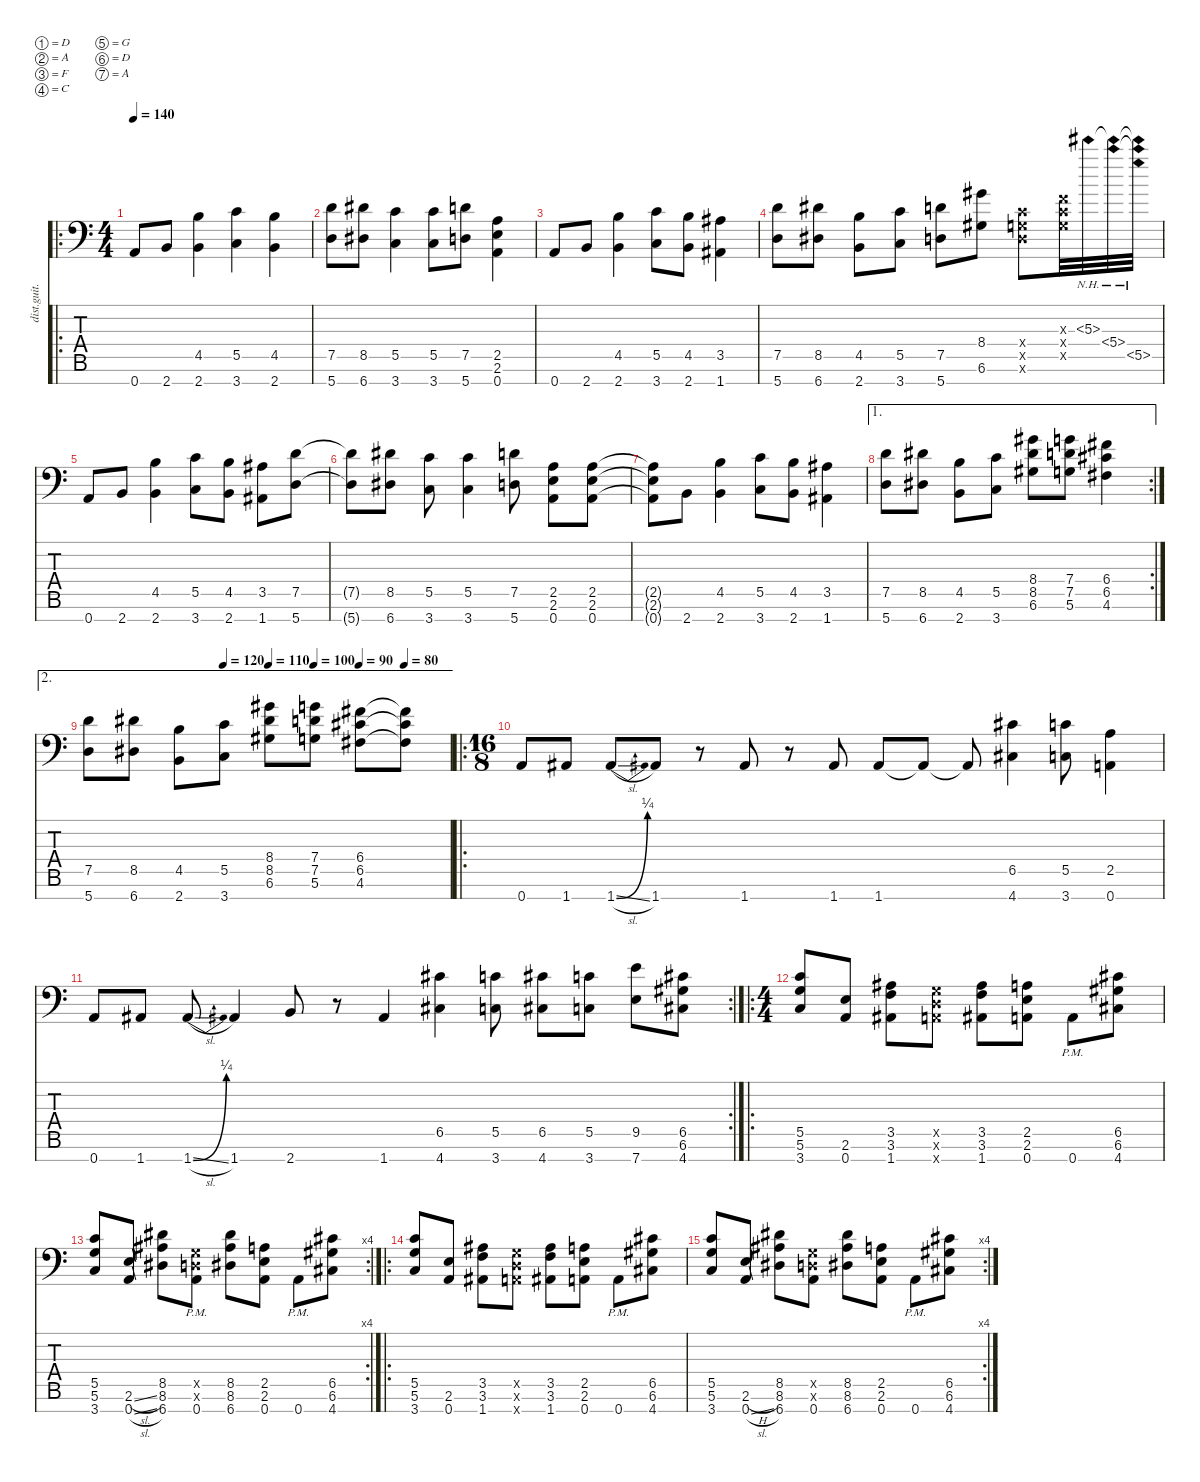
\defaultSystemsLayout 4
\hideDynamics
\bracketExtendMode nobrackets
\otherSystemsTrackNameOrientation horizontal
\track ("Danny 1" "dist.guit.") {instrument distortionguitar}
\staff {score tabs}
\tuning (D4 A3 F3 C3 G2 D2 A1)
\ro
\ts (4 4)
\tempo 140
\clef f4
\ks c
0.7.8{dy mf beam Up} 2.7.8{beam Up} (2.7 4.5).4{beam Down} (3.7 5.5).4{beam Down} (2.7 4.5).4{beam Down} |
(5.7 7.5).8{beam Down} (6.7{acc #} 8.5{acc #}).8{beam Down} (3.7 5.5).4{beam Down} (3.7 5.5).8{beam Down} (5.7 7.5).8{beam Down} (0.7 2.6 2.5).4{beam Down} |
0.7.8{beam Up} 2.7.8{beam Up} (2.7 4.5).4{beam Down} (3.7 5.5).8{beam Down} (2.7 4.5).8{beam Down} (1.7{acc #} 3.5{acc #}).4{beam Down} |
(5.7 7.5).8{beam Down} (6.7{acc #} 8.5{acc #}).8{beam Down} (2.7 4.5).8{beam Down} (3.7 5.5).8{beam Down} (5.7 7.5).8{beam Down} (6.6{acc #} 8.4{acc #}).8{beam Down} (0.4{x} 0.5{x} 0.6{x}).8{beam Down} (0.3{x} 0.4{x} 0.5{x}).32{beam Down} 5.3{nh acc #}.32{beam Down} (5.4{nh} 5.3{nh t acc #}).32{beam Down} (5.5{nh} 5.4{nh t} 5.3{nh t acc #}).32{beam Down} |
0.7.8{beam Up} 2.7.8{beam Up} (2.7 4.5).4{beam Down} (3.7 5.5).8{beam Down} (2.7 4.5).8{beam Down} (1.7{acc #} 3.5{acc #}).8{beam Down} (5.7 7.5).8{beam Down} |
(7.5{t} 5.7{t}).8{beam Down} (6.7{acc #} 8.5{acc #}).8{beam Down} (3.7 5.5).8{beam Down} (3.7 5.5).4{beam Down} (5.7 7.5).8{beam Down} (0.7 2.6 2.5).8{beam Down} (2.5 2.6 0.7).8{beam Down} |
(2.5{t} 2.6{t} 0.7{t}).8{beam Down} 2.7.8{beam Down} (2.7 4.5).4{beam Down} (3.7 5.5).8{beam Down} (2.7 4.5).8{beam Down} (1.7{acc #} 3.5{acc #}).4{beam Down} |
\ae 1
\rc 2
(5.7 7.5).8{beam Down} (6.7{acc #} 8.5{acc #}).8{beam Down} (2.7 4.5).8{beam Down} (3.7 5.5).8{beam Down} (6.6{acc #} 8.5{acc #} 8.4{acc #}).8{beam Down} (5.6 7.5 7.4).8{beam Down} (4.6{acc #} 6.5{acc #} 6.4{acc #}).4{beam Down} |
\ae 2
\tempo (120 0.375)
\tempo (110 0.5)
\tempo (100 0.625)
\tempo (90 0.75)
\tempo (80 0.875)
(5.7 7.5).8{beam Down} (6.7{acc #} 8.5{acc #}).8{beam Down} (2.7 4.5).8{beam Down} (3.7 5.5).8{beam Down} (6.6{acc #} 8.5{acc #} 8.4{acc #}).8{beam Down} (5.6 7.5 7.4).8{beam Down} (4.6{acc #} 6.5{acc #} 6.4{acc #}).8{beam Down} (4.6{t acc #} 6.5{t acc #} 6.4{t acc #}).8{beam Down} |
\ro
\ts (16 8)
\beaming (8 2 2 2 2 2 2 2 2)
0.7.8{beam Up} 1.7{acc #}.8{beam Up} 1.7{be (bend 0 0 13.799999999999999 1) sl acc #}.8{beam Up} 1.7{acc #}.8{beam Up} r.8{beam Up} 1.7{acc #}.8{beam Up} r.8{beam Up} 1.7{acc #}.8{beam Up} 1.7{acc #}.8{beam Up} 1.7{t acc #}.8{beam Up} 1.7{t acc #}.8{beam Up} (4.7{acc #} 6.5{acc #}).4{beam Down} (3.7 5.5).8{beam Down} (0.7 2.5).4{beam Down} |
\rc 2
0.7.8{beam Up} 1.7{acc #}.8{beam Up} 1.7{be (bend 0 0 13.799999999999999 1) sl acc #}.8{beam Up} 1.7{acc #}.4{beam Up} 2.7.8{beam Up} r.8{beam Up} 1.7{acc #}.4{beam Up} (4.7{acc #} 6.5{acc #}).4{beam Down} (3.7 5.5).8{beam Down} (4.7{acc #} 6.5{acc #}).8{beam Down} (3.7 5.5).8{beam Down} (7.7 9.5).8{beam Down} (4.7{acc #} 6.6{acc #} 6.5{acc #}).8{beam Down} |
\ro
\ts (4 4)
\beaming (8 2 2 2 2)
(3.7 5.5 5.6).8{beam Up} (0.7 2.6).8{beam Up} (1.7{acc #} 3.6 3.5{acc #}).8{beam Down} (0.7{x} 0.6{x} 0.5{x}).8{beam Down} (1.7{acc #} 3.6 3.5{acc #}).8{beam Down} (0.7 2.6 2.5).8{beam Down} 0.7{pm}.8{beam Down} (4.7{acc #} 6.6{acc #} 6.5{acc #}).8{beam Down} |
\rc 4
(3.7 5.6 5.5).8{beam Up} (0.7{sl} 2.6{sl}).8{beam Up} (6.7{acc #} 8.6{acc #} 8.5{acc #}).8{beam Down} (0.7{pm} 0.6{x} 0.5{x}).8{beam Down} (6.7{acc #} 8.6{acc #} 8.5{acc #}).8{beam Down} (0.7 2.6 2.5).8{beam Down} 0.7{pm}.8{beam Down} (4.7{acc #} 6.6{acc #} 6.5{acc #}).8{beam Down} |
\ro
(3.7 5.5 5.6).8{beam Up} (0.7 2.6).8{beam Up} (1.7{acc #} 3.6 3.5{acc #}).8{beam Down} (0.7{x} 0.6{x} 0.5{x}).8{beam Down} (1.7{acc #} 3.6 3.5{acc #}).8{beam Down} (0.7 2.6 2.5).8{beam Down} 0.7{pm}.8{beam Down} (4.7{acc #} 6.6{acc #} 6.5{acc #}).8{beam Down} |
\rc 4
(3.7 5.6 5.5).8{beam Up} (0.7{sl} 2.6{h}).8{beam Up} (6.7{acc #} 8.6{acc #} 8.5{acc #}).8{beam Down} (0.7 0.6{x} 0.5{x}).8{beam Down} (6.7{acc #} 8.6{acc #} 8.5{acc #}).8{beam Down} (0.7 2.6 2.5).8{beam Down} 0.7{pm}.8{beam Down} (4.7{acc #} 6.6{acc #} 6.5{acc #}).8{beam Down}
